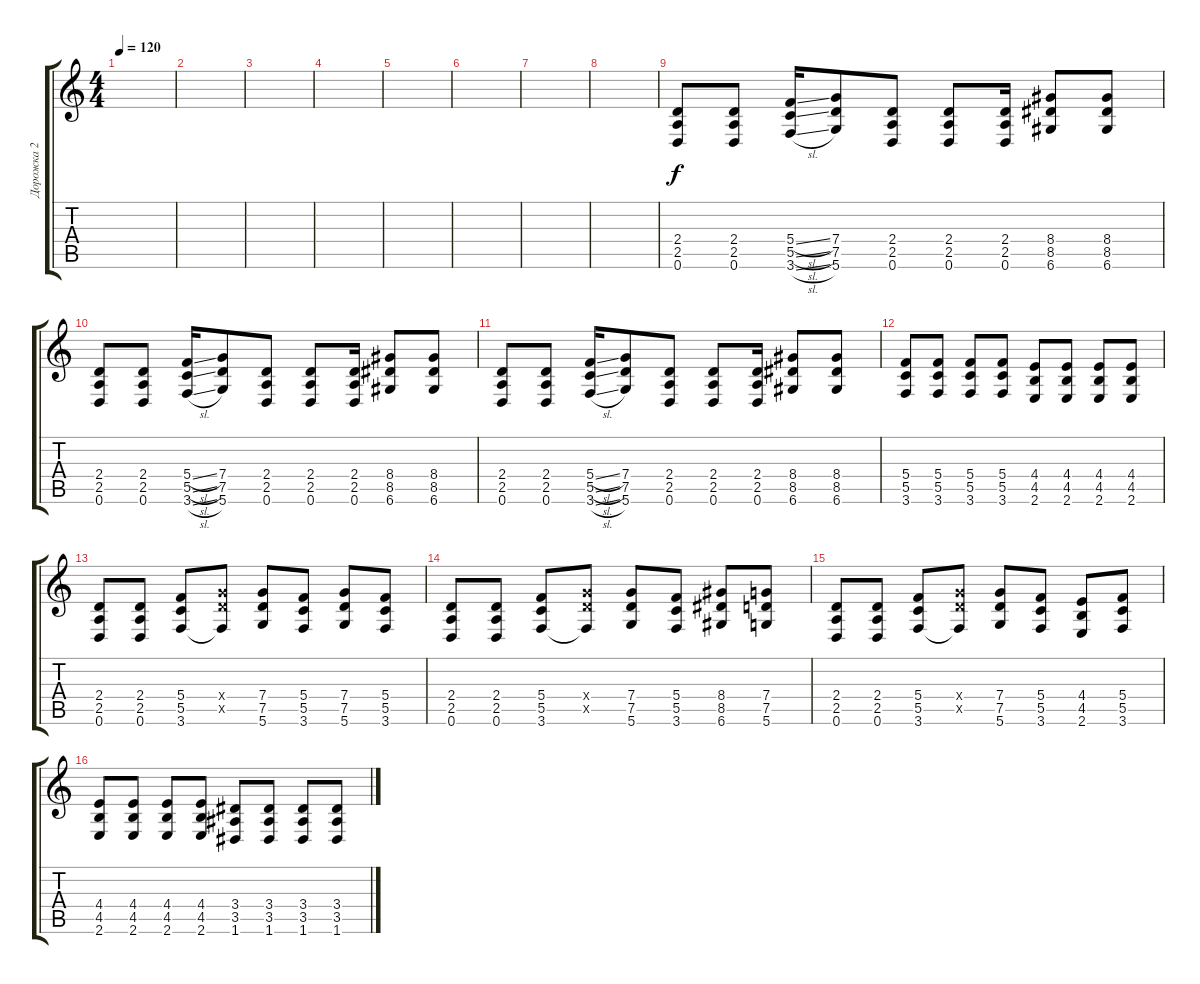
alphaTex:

\track ("Дорожка 2" "Дорожка 2") {instrument distortionguitar}
\staff {score tabs}
\tuning (D4 A3 F3 C3 G2 D2) {hide}
\ts (4 4)
\tempo 120
\clef g2
\ks c
|
|
|
|
|
|
|
|
(2.4 2.5 0.6).8 (2.4 2.5 0.6).8 (5.4{sl} 5.5{sl} 3.6{sl}).16 (7.4 7.5 5.6).8 (2.4 2.5 0.6).8 (2.4 2.5 0.6).8 (2.4 2.5 0.6).16 (8.4 8.5 6.6).8 (8.4 8.5 6.6).8 |
(2.4 2.5 0.6).8 (2.4 2.5 0.6).8 (5.4{sl} 5.5{sl} 3.6{sl}).16 (7.4 7.5 5.6).8 (2.4 2.5 0.6).8 (2.4 2.5 0.6).8 (2.4 2.5 0.6).16 (8.4 8.5 6.6).8 (8.4 8.5 6.6).8 |
(2.4 2.5 0.6).8 (2.4 2.5 0.6).8 (5.4{sl} 5.5{sl} 3.6{sl}).16 (7.4 7.5 5.6).8 (2.4 2.5 0.6).8 (2.4 2.5 0.6).8 (2.4 2.5 0.6).16 (8.4 8.5 6.6).8 (8.4 8.5 6.6).8 |
(5.4 5.5 3.6).8 (5.4 5.5 3.6).8 (5.4 5.5 3.6).8 (5.4 5.5 3.6).8 (4.4 4.5 2.6).8 (4.4 4.5 2.6).8 (4.4 4.5 2.6).8 (4.4 4.5 2.6).8 |
(2.4 2.5 0.6).8 (2.4 2.5 0.6).8 (5.4 5.5 3.6).8 (7.4{x} 7.5{x} 3.6{t}).8 (7.4 7.5 5.6).8 (5.4 5.5 3.6).8 (7.4 7.5 5.6).8 (5.4 5.5 3.6).8 |
(2.4 2.5 0.6).8 (2.4 2.5 0.6).8 (5.4 5.5 3.6).8 (7.4{x} 7.5{x} 3.6{t}).8 (7.4 7.5 5.6).8 (5.4 5.5 3.6).8 (8.4 8.5 6.6).8 (7.4 7.5 5.6).8 |
(2.4 2.5 0.6).8 (2.4 2.5 0.6).8 (5.4 5.5 3.6).8 (7.4{x} 7.5{x} 3.6{t}).8 (7.4 7.5 5.6).8 (5.4 5.5 3.6).8 (4.4 4.5 2.6).8 (5.4 5.5 3.6).8 |
(4.4 4.5 2.6).8 (4.4 4.5 2.6).8 (4.4 4.5 2.6).8 (4.4 4.5 2.6).8 (3.4 3.5 1.6).8 (3.4 3.5 1.6).8 (3.4 3.5 1.6).8 (3.4 3.5 1.6).8
